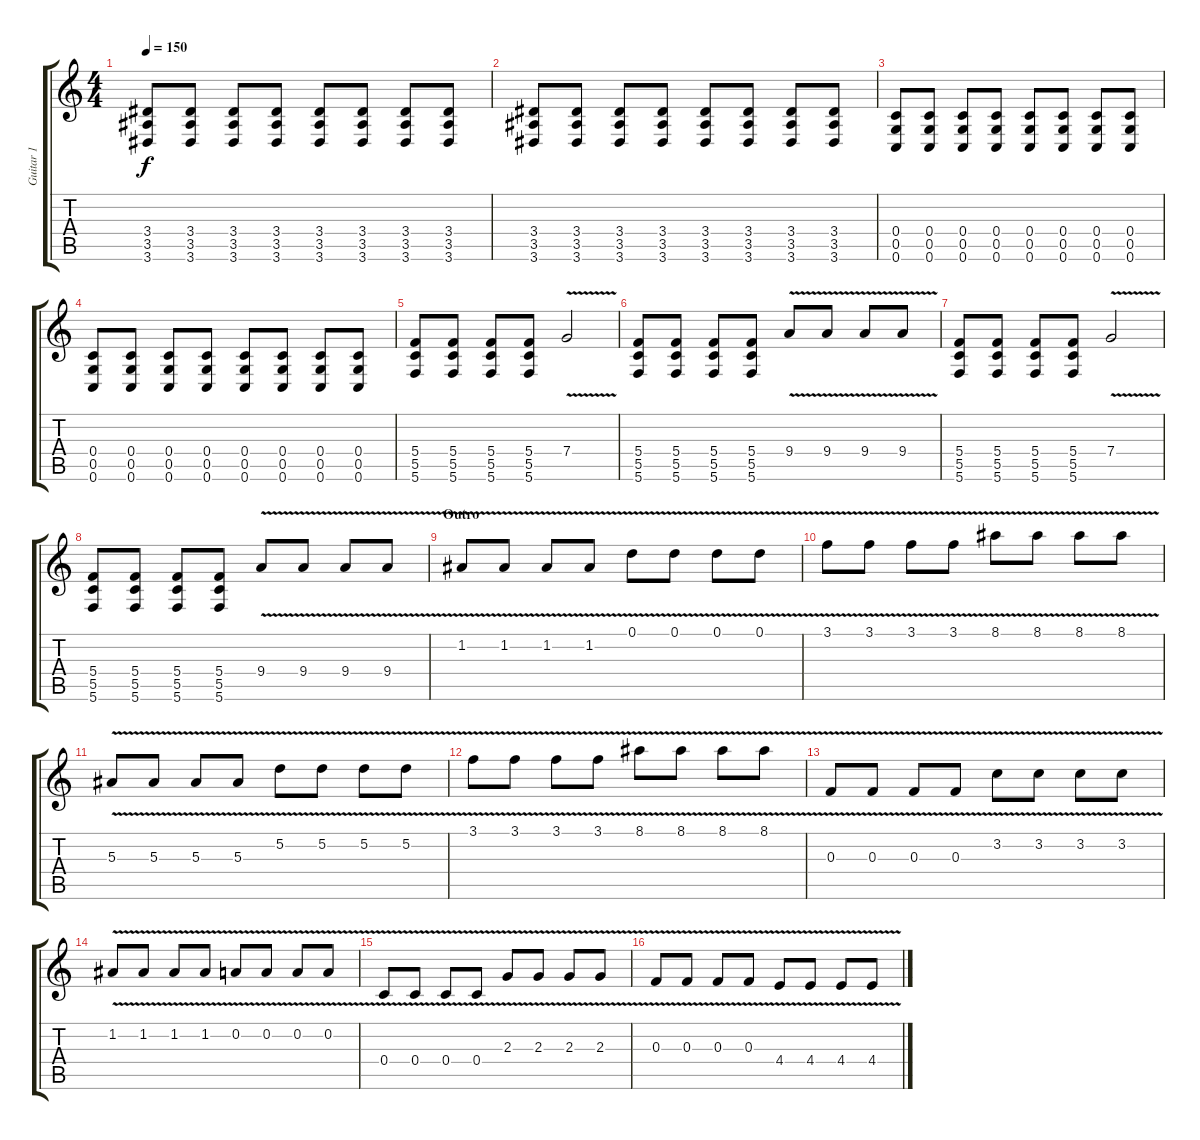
\track ("Guitar 1" "Guitar 1") {instrument distortionguitar}
\staff {score tabs}
\tuning (D4 A3 F3 C3 G2 C2) {hide}
\ts (4 4)
\tempo 150
\clef g2
\ks c
(3.4 3.5 3.6).8{dy f} (3.4 3.5 3.6).8 (3.4 3.5 3.6).8 (3.4 3.5 3.6).8 (3.4 3.5 3.6).8 (3.4 3.5 3.6).8 (3.4 3.5 3.6).8 (3.4 3.5 3.6).8 |
(3.4 3.5 3.6).8 (3.4 3.5 3.6).8 (3.4 3.5 3.6).8 (3.4 3.5 3.6).8 (3.4 3.5 3.6).8 (3.4 3.5 3.6).8 (3.4 3.5 3.6).8 (3.4 3.5 3.6).8 |
(0.4 0.5 0.6).8 (0.4 0.5 0.6).8 (0.4 0.5 0.6).8 (0.4 0.5 0.6).8 (0.4 0.5 0.6).8 (0.4 0.5 0.6).8 (0.4 0.5 0.6).8 (0.4 0.5 0.6).8 |
(0.4 0.5 0.6).8 (0.4 0.5 0.6).8 (0.4 0.5 0.6).8 (0.4 0.5 0.6).8 (0.4 0.5 0.6).8 (0.4 0.5 0.6).8 (0.4 0.5 0.6).8 (0.4 0.5 0.6).8 |
(5.4 5.5 5.6).8 (5.4 5.5 5.6).8 (5.4 5.5 5.6).8 (5.4 5.5 5.6).8 7.4{v}.2 |
(5.4 5.5 5.6).8 (5.4 5.5 5.6).8 (5.4 5.5 5.6).8 (5.4 5.5 5.6).8 9.4{v}.8 9.4{v}.8 9.4{v}.8 9.4{v}.8 |
(5.4 5.5 5.6).8 (5.4 5.5 5.6).8 (5.4 5.5 5.6).8 (5.4 5.5 5.6).8 7.4{v}.2 |
(5.4 5.5 5.6).8 (5.4 5.5 5.6).8 (5.4 5.5 5.6).8 (5.4 5.5 5.6).8 9.4{v}.8 9.4{v}.8 9.4{v}.8 9.4{v}.8 |
\section ("" "Outro")
1.2{v}.8{volume 14} 1.2{v}.8 1.2{v}.8 1.2{v}.8 0.1{v}.8 0.1{v}.8 0.1{v}.8 0.1{v}.8 |
3.1{v}.8 3.1{v}.8 3.1{v}.8 3.1{v}.8 8.1{v}.8 8.1{v}.8 8.1{v}.8 8.1{v}.8 |
5.3{v}.8 5.3{v}.8 5.3{v}.8 5.3{v}.8 5.2{v}.8 5.2{v}.8 5.2{v}.8 5.2{v}.8 |
3.1{v}.8 3.1{v}.8 3.1{v}.8 3.1{v}.8 8.1{v}.8 8.1{v}.8 8.1{v}.8 8.1{v}.8 |
0.3{v}.8 0.3{v}.8 0.3{v}.8 0.3{v}.8 3.2{v}.8 3.2{v}.8 3.2{v}.8 3.2{v}.8 |
1.2{v}.8 1.2{v}.8 1.2{v}.8 1.2{v}.8 0.2{v}.8 0.2{v}.8 0.2{v}.8 0.2{v}.8 |
0.4{v}.8 0.4{v}.8 0.4{v}.8 0.4{v}.8 2.3{v}.8 2.3{v}.8 2.3{v}.8 2.3{v}.8 |
0.3{v}.8 0.3{v}.8 0.3{v}.8 0.3{v}.8 4.4{v}.8 4.4{v}.8 4.4{v}.8 4.4{v}.8
